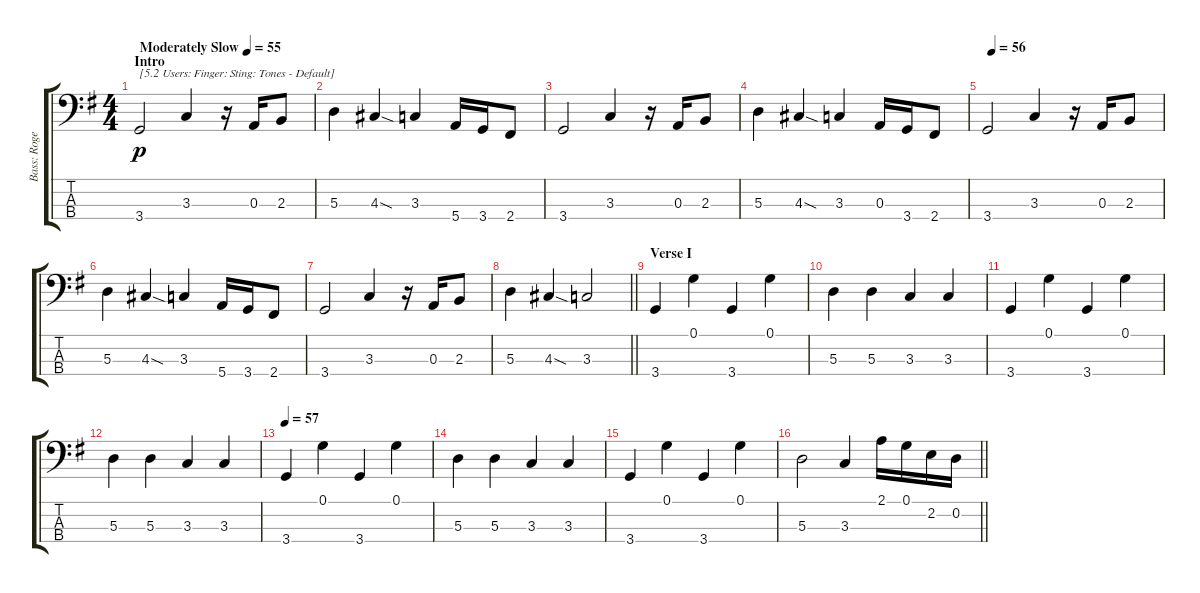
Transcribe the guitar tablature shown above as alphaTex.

\track ("Bass: Roger" "Bass: Roge") {instrument electricbassfinger}
\staff {score tabs}
\tuning (G2 D2 A1 E1) {hide}
\ts (4 4)
\section ("" "Intro")
\tempo (55 "Moderately Slow")
\clef f4
\ks g
3.4.2{txt "[5.2 Users: Finger: Sting: Tones - Default]" dy p instrument electricbassfinger} 3.3.4 r.16 0.3.16 2.3.8 |
5.3.4 4.3{sod}.4 3.3.4 5.4.16 3.4.16 2.4.8 |
3.4.2 3.3.4 r.16 0.3.16 2.3.8 |
5.3.4 4.3{sod}.4 3.3.4 0.3.16 3.4.16 2.4.8 |
\tempo (56 0.03125)
3.4.2 3.3.4 r.16 0.3.16 2.3.8 |
5.3.4 4.3{sod}.4 3.3.4 5.4.16 3.4.16 2.4.8 |
3.4.2 3.3.4 r.16 0.3.16 2.3.8 |
\barLineRight lightlight
5.3.4 4.3{sod}.4 3.3.2 |
\section ("" "Verse I")
3.4.4 0.1.4 3.4.4 0.1.4 |
5.3.4 5.3.4 3.3.4 3.3.4 |
3.4.4 0.1.4 3.4.4 0.1.4 |
5.3.4 5.3.4 3.3.4 3.3.4 |
\tempo 57
3.4.4 0.1.4 3.4.4 0.1.4 |
5.3.4 5.3.4 3.3.4 3.3.4 |
3.4.4 0.1.4 3.4.4 0.1.4 |
\barLineRight lightlight
5.3.2 3.3.4 2.1.16 0.1.16 2.2.16 0.2.16
